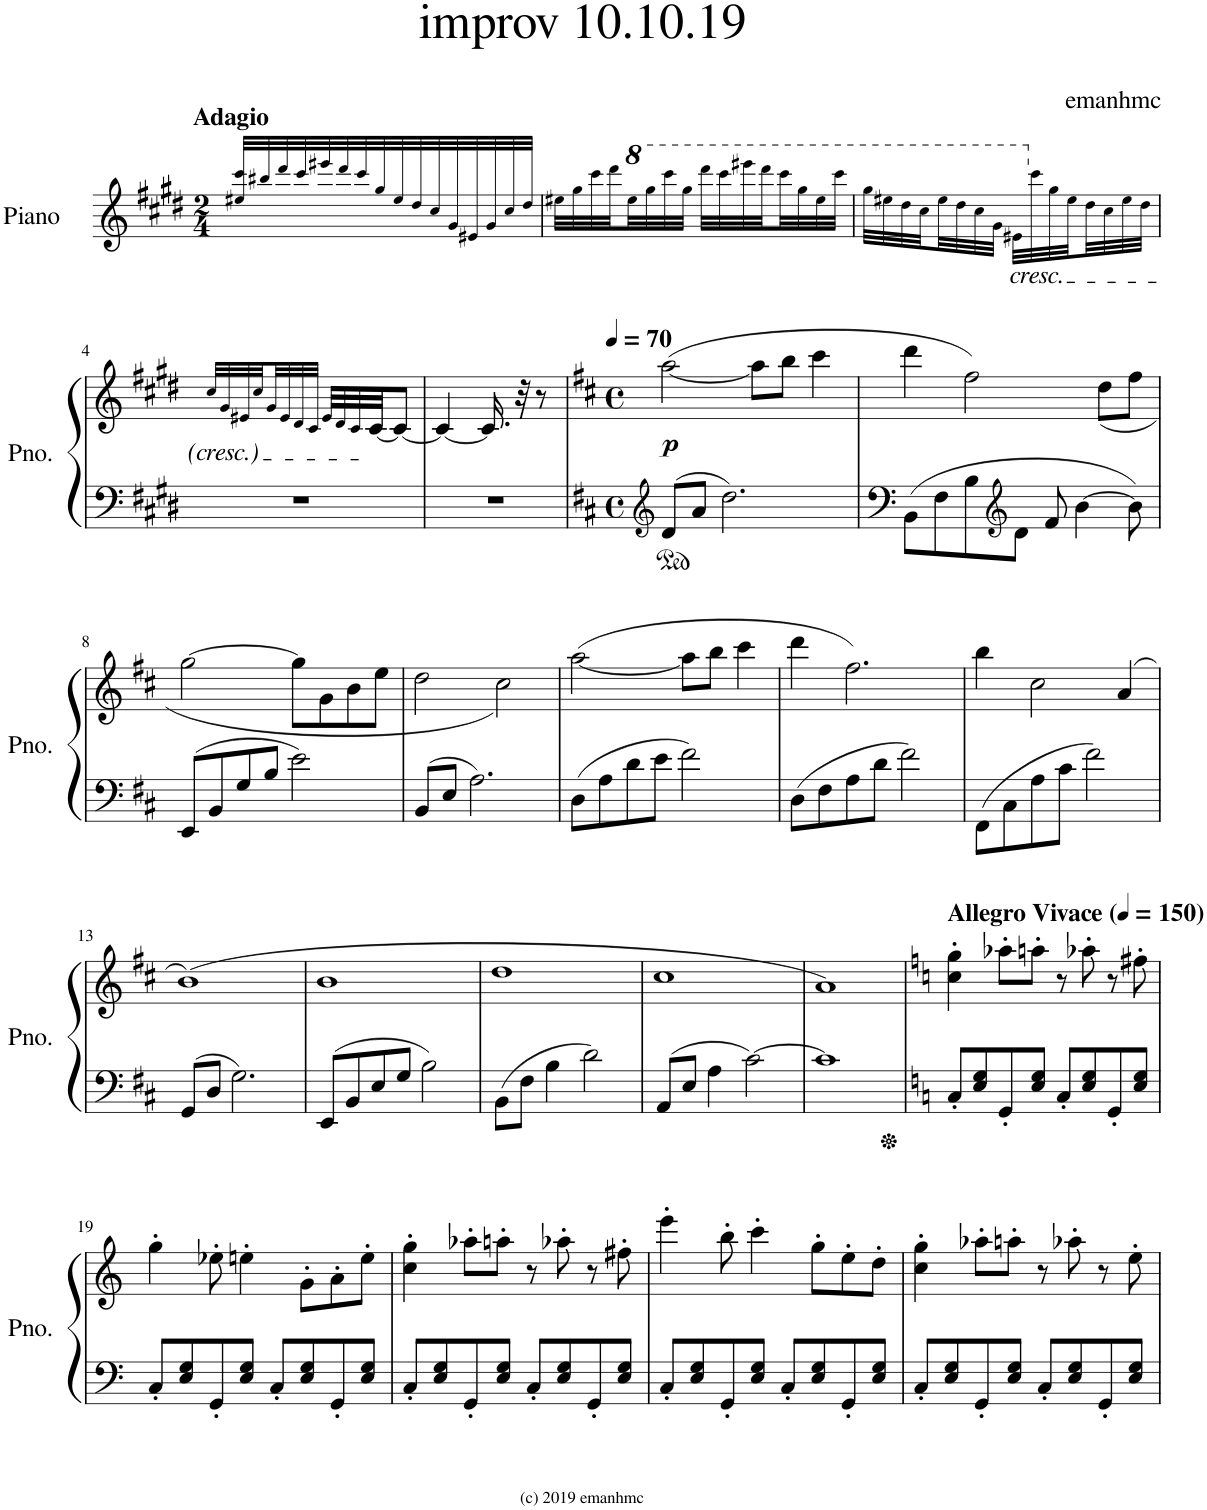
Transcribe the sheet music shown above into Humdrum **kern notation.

**kern	**kern	**dynam
*part1	*part1	*part1
*staff2	*staff1	*staff1/2
*I"Piano	*	*
*I'Pno.	*	*
*stria5	*	*
*clefF4	*clefG2	*
*k[f#c#g#d#]	*k[f#c#g#d#]	*
*M2/4	*M2/4	*
=1	=1	=1
!	!LO:TX:a:B:t=Adagio	!
2r	32ee#X!/ 32ccc#!/LLL	.
.	32bb#X!/	.
.	32ddd#!/	.
.	32ccc#!/	.
.	32eee#X!/	.
.	32ddd#!/	.
.	32ccc#!/	.
.	32gg#!/	.
.	32ee#!/	.
.	32dd#!/	.
.	32cc#!/	.
.	32g#!/	.
.	32e#X!/	.
.	32g#!/	.
.	32cc#!/	.
.	32dd#!/JJJ	.
=2	=2	=2
2r	32ee#X!\LLL	.
.	32gg#!\	.
.	32ccc#!\	.
.	32ddd#!\	.
*	*8va	*
.	32eee#!\	.
.	32ggg#!\	.
.	32cccc#!\	.
.	32ggg#!\JJJ	.
.	32dddd#!\LLL	.
.	32cccc#!\	.
.	32eeee#X!\	.
.	32dddd#!\	.
.	32cccc#!\	.
.	32ggg#!\	.
.	32eee#!\	.
.	32cccc#!\JJJ	.
=3	=3	=3
2r	32ggg#!\LLL	.
.	32eee#X!\	.
.	32ddd#!\	.
.	32ccc#!\	.
.	32eee#!\	.
.	32ddd#!\	.
.	32ccc#!\	.
.	32gg#!\JJJ	.
!	!LO:TX:b:i:t=cresc.	!
.	32ee#X!\LLL	.
*	*X8va	*
.	32ccc#!\	.
.	32gg#!\	.
.	32ee#!\	.
.	32dd#!\	.
.	32cc#!\	.
.	32ee#!\	.
.	32dd#!\JJJ	.
!!LO:LB:g=z
=4	=4	=4
2r	32cc#!/LLL	.
.	32g#!/	.
.	32e#X!/	.
.	32cc#!/	.
.	32g#!/	.
.	32e#!/	.
.	32d#!/	.
.	32c#!/JJJ	.
.	32e#!/LLL	.
.	32d#!/	.
.	32c#!/	.
.	[32c#/JJ	.
.	8c#/J_	.
=5	=5	=5
2r	4c#/_	.
.	16.c#/]	.
.	32r	.
.	8r	.
=6	=6	=6
*clefG2	*	*
*k[f#c#]	*k[f#c#]	*
*M4/4	*M4/4	*
*met(c)	*met(c)	*
*	*MM70	*
!	!	!LO:DY:b
8d/L	([<2aa\	p
8a/J	.	.
2.dd\	.	.
.	8aa\L]	.
.	8bb\J	.
.	4ccc#\	.
=7	=7	=7
8BB\L	4ddd\	.
8F#\	.	.
8B\	2ff#\)	.
*clefG2	*	*
8d\J	.	.
8f#/	.	.
[4b\	.	.
.	(<8dd\L	.
8b\]	8ff#\J	.
!!LO:LB:g=z
=8	=8	=8
8EE/L	[2gg\	.
8BB/	.	.
8G/	.	.
8B/J	.	.
2e\	8gg\L]	.
.	8g\	.
.	8b\	.
.	8ee\J	.
=9	=9	=9
8BB/L	2dd\	.
8E/J	.	.
2.A\	.	.
.	2cc#\)	.
=10	=10	=10
8D\L	([<2aa\	.
8A\	.	.
8d\	.	.
8e\J	.	.
2f#\	8aa\L]	.
.	8bb\J	.
.	4ccc#\	.
=11	=11	=11
8D\L	4ddd\	.
8F#\	.	.
8A\	2.ff#\)	.
8d\J	.	.
2f#\	.	.
=12	=12	=12
8FF#\L	4bb\	.
8C#\	.	.
8A\	2cc#\	.
8c#\J	.	.
2f#\	.	.
.	(4a/	.
!!LO:LB:g=z
=13	=13	=13
8GG/L	(1b)	.
8D/J	.	.
2.G\	.	.
=14	=14	=14
8EE/L	1b	.
8BB/	.	.
8E/	.	.
8G/J	.	.
2B\	.	.
=15	=15	=15
8BB\L	1dd	.
8F#\J	.	.
4B\	.	.
2d\	.	.
=16	=16	=16
8AA/L	1cc#	.
8E/J	.	.
4A\	.	.
[2c#\	.	.
=17	=17	=17
1c#]	1a)	.
=18	=18	=18
*k[]	*k[]	*
*	*MM150	*
!	!LO:TX:a:B:t=Allegro Vivace (	!
!	!LO:TX:a:B:t=)	!
8C'/L	4cc\' 4gg\'	.
8E/ 8G/	.	.
8GG'/	8aa-X'\L	.
8E/ 8G/J	8aan'\J	.
8C'/L	8r	.
8E/ 8G/	8aa-X'\	.
8GG'/	8r	.
8E/ 8G/J	8ff#X'\	.
!!LO:LB:g=z
=19	=19	=19
8C'/L	4gg'\	.
8E/ 8G/	.	.
8GG'/	8ee-X'\	.
8E/ 8G/J	4een'\	.
8C'/L	.	.
8E/ 8G/	8g'\L	.
8GG'/	8a'\	.
8E/ 8G/J	8ee'\J	.
=20	=20	=20
8C'/L	4cc\' 4gg\'	.
8E/ 8G/	.	.
8GG'/	8aa-X'\L	.
8E/ 8G/J	8aan'\J	.
8C'/L	8r	.
8E/ 8G/	8aa-X'\	.
8GG'/	8r	.
8E/ 8G/J	8ff#X'\	.
=21	=21	=21
8C'/L	4eee'\	.
8E/ 8G/	.	.
8GG'/	8bb'\	.
8E/ 8G/J	4ccc'\	.
8C'/L	.	.
8E/ 8G/	8gg'\L	.
8GG'/	8ee'\	.
8E/ 8G/J	8dd'\J	.
=22	=22	=22
8C'/L	4cc\' 4gg\'	.
8E/ 8G/	.	.
8GG'/	8aa-X'\L	.
8E/ 8G/J	8aan'\J	.
8C'/L	8r	.
8E/ 8G/	8aa-X'\	.
8GG'/	8r	.
8E/ 8G/J	8ee'\	.
=	=	=
*-	*-	*-
